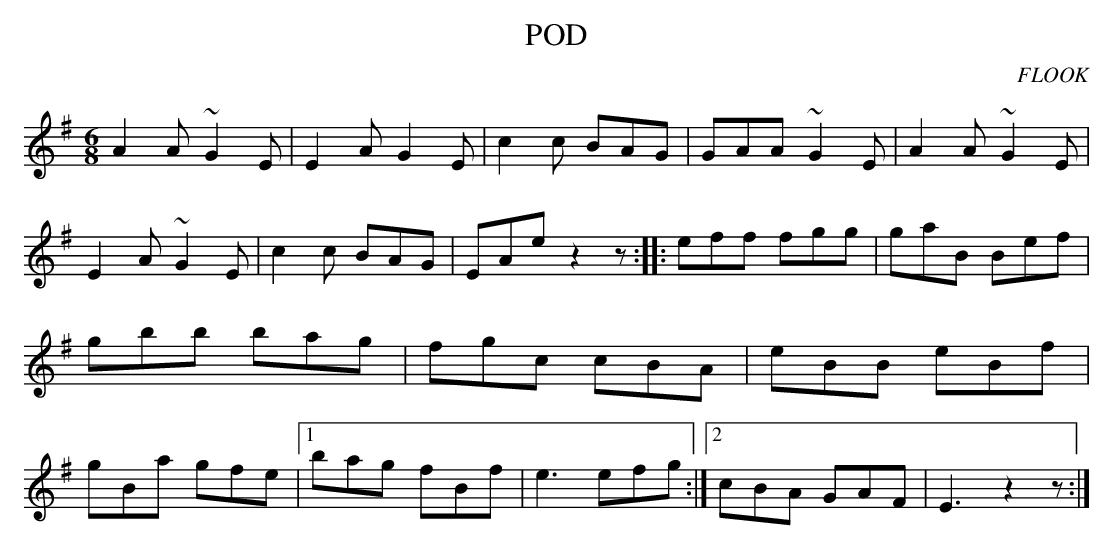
X:1
T:POD
C:FLOOK
M:6/8
L:1/8
K:Em
A2 A ~G2 E |E2 A G2 E |c2 c BAG |GAA ~G2 E |A2 A ~G2 E |E2 A ~G2 E |c2 c BAG |EAe z2 z ::eff fgg |gaB Bef |gbb bag |fgc cBA |eBB eBf |gBa gfe |[1bag fBf |e3 efg :|[2cBA GAF |E3 z2 z :|
